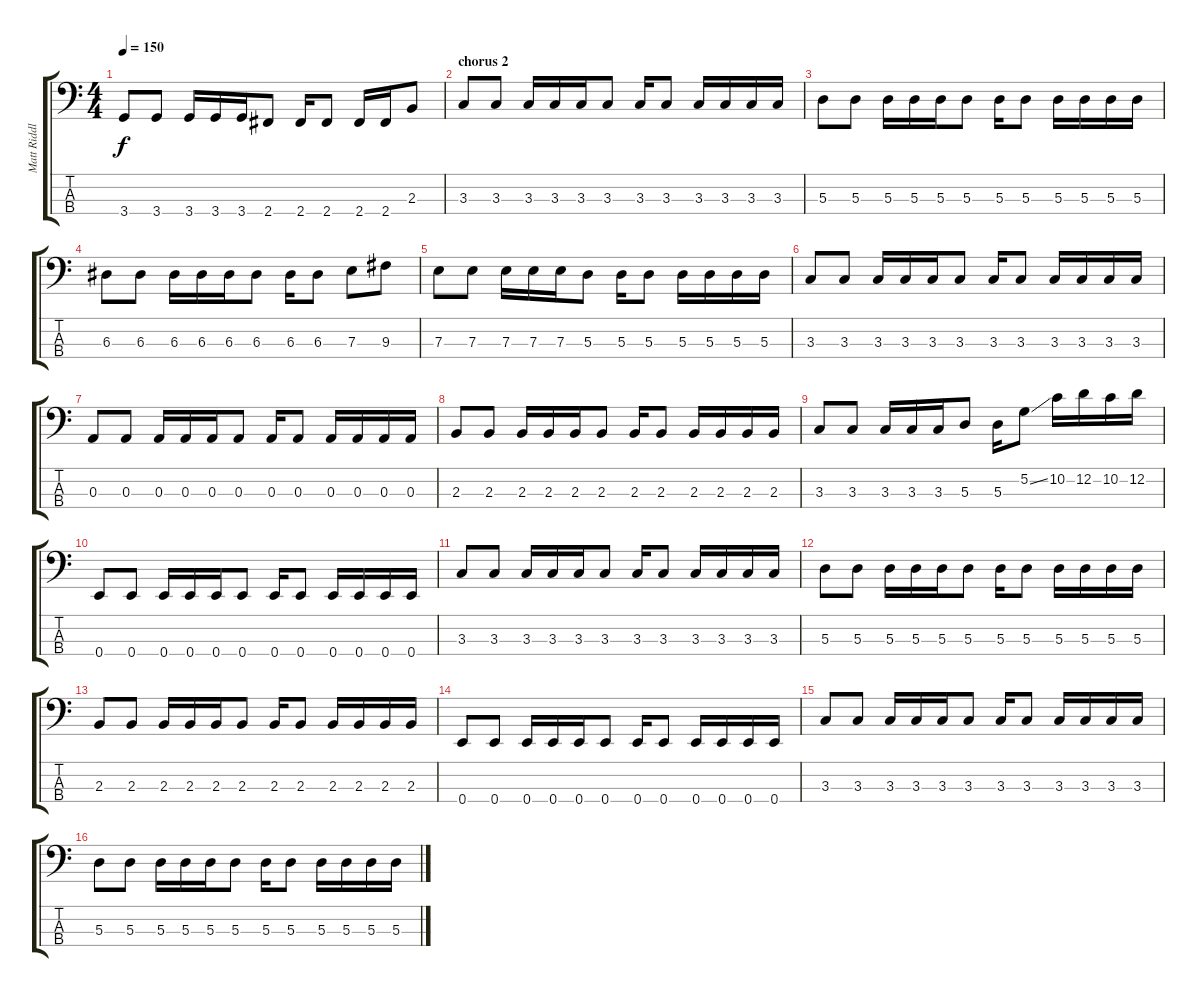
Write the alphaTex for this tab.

\track ("Matt Riddle" "Matt Riddl") {instrument electricbassfinger}
\staff {score tabs}
\tuning (G2 D2 A1 E1) {hide}
\ts (4 4)
\tempo 150
\clef f4
\ks c
3.4.8{dy f} 3.4.8 3.4.16 3.4.16 3.4.16 2.4.8 2.4.16 2.4.8 2.4.16 2.4.16 2.3.8 |
\section ("" "chorus 2")
3.3.8 3.3.8 3.3.16 3.3.16 3.3.16 3.3.8 3.3.16 3.3.8 3.3.16 3.3.16 3.3.16 3.3.16 |
5.3.8 5.3.8 5.3.16 5.3.16 5.3.16 5.3.8 5.3.16 5.3.8 5.3.16 5.3.16 5.3.16 5.3.16 |
6.3.8 6.3.8 6.3.16 6.3.16 6.3.16 6.3.8 6.3.16 6.3.8 7.3.8 9.3.8 |
7.3.8 7.3.8 7.3.16 7.3.16 7.3.16 5.3.8 5.3.16 5.3.8 5.3.16 5.3.16 5.3.16 5.3.16 |
3.3.8 3.3.8 3.3.16 3.3.16 3.3.16 3.3.8 3.3.16 3.3.8 3.3.16 3.3.16 3.3.16 3.3.16 |
0.3.8 0.3.8 0.3.16 0.3.16 0.3.16 0.3.8 0.3.16 0.3.8 0.3.16 0.3.16 0.3.16 0.3.16 |
2.3.8 2.3.8 2.3.16 2.3.16 2.3.16 2.3.8 2.3.16 2.3.8 2.3.16 2.3.16 2.3.16 2.3.16 |
3.3.8 3.3.8 3.3.16 3.3.16 3.3.16 5.3.8 5.3.16 5.2{ss}.8 10.2.16 12.2.16 10.2.16 12.2.16 |
0.4.8 0.4.8 0.4.16 0.4.16 0.4.16 0.4.8 0.4.16 0.4.8 0.4.16 0.4.16 0.4.16 0.4.16 |
3.3.8 3.3.8 3.3.16 3.3.16 3.3.16 3.3.8 3.3.16 3.3.8 3.3.16 3.3.16 3.3.16 3.3.16 |
5.3.8 5.3.8 5.3.16 5.3.16 5.3.16 5.3.8 5.3.16 5.3.8 5.3.16 5.3.16 5.3.16 5.3.16 |
2.3.8 2.3.8 2.3.16 2.3.16 2.3.16 2.3.8 2.3.16 2.3.8 2.3.16 2.3.16 2.3.16 2.3.16 |
0.4.8 0.4.8 0.4.16 0.4.16 0.4.16 0.4.8 0.4.16 0.4.8 0.4.16 0.4.16 0.4.16 0.4.16 |
3.3.8 3.3.8 3.3.16 3.3.16 3.3.16 3.3.8 3.3.16 3.3.8 3.3.16 3.3.16 3.3.16 3.3.16 |
5.3.8 5.3.8 5.3.16 5.3.16 5.3.16 5.3.8 5.3.16 5.3.8 5.3.16 5.3.16 5.3.16 5.3.16
